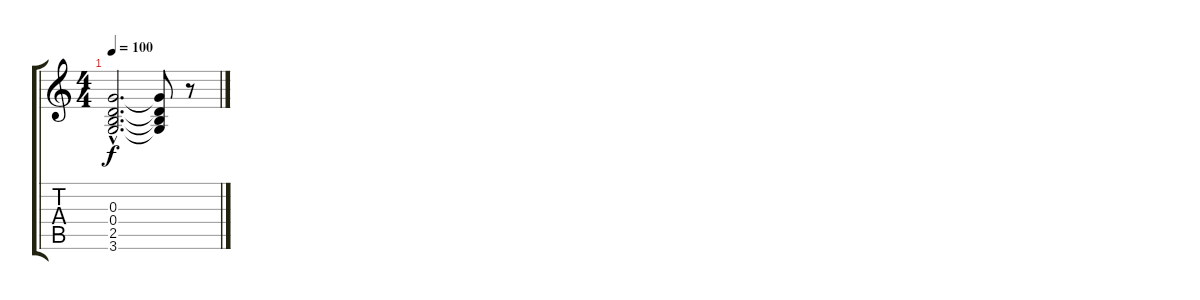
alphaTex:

\track "" {instrument acousticguitarnylon}
\staff {score tabs}
\tuning (E4 B3 G3 D3 A2 E2) {hide}
\ts (4 4)
\tempo 100
\clef g2
\ks c
(0.3{hac t} 0.4{hac t} 2.5{hac t} 3.6{hac t}).2{d dy f} (0.3{t} 0.4{t} 2.5{t} 3.6{t}).8 r.8
